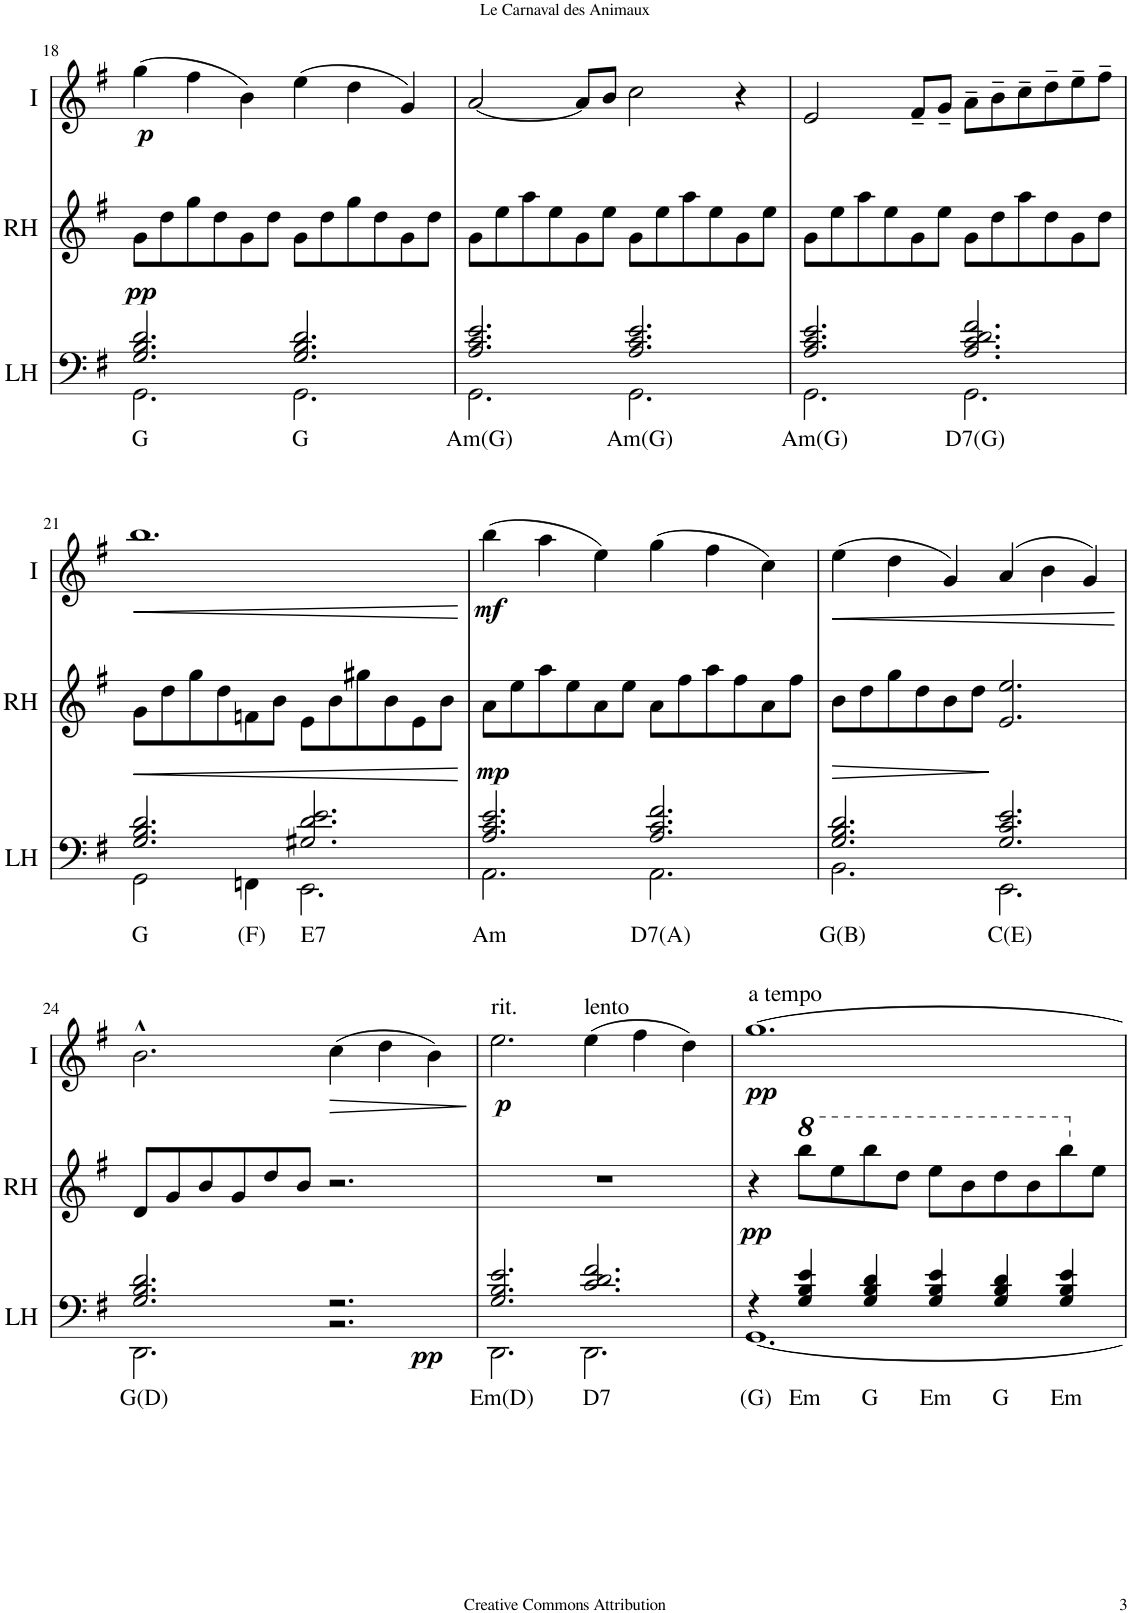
**kern	**text	**dynam	**kern	**dynam	**kern	**dynam
*part3	*part3	*part3	*part2	*part2	*part1	*part1
*staff3	*staff3	*staff3	*staff2	*staff2	*staff1	*staff1
*I"Acc. 2 LH	*	*	*I"Acc. 2 RH	*	*I"Acc. 1	*
*I'LH	*	*	*I'RH	*	*	*
!!LO:PB:g=z
*clefF4	*	*	*clefG2	*	*clefG2	*
*	*	*	*Trd7c12	*	*Trd7c12	*
*k[f#]	*	*	*k[f#]	*	*k[f#]	*
*M6/4	*	*	*M6/4	*	*M6/4	*
=18	=18	=18	=18	=18	=18	=18
*^	*	*	*	*	*	*
!	!	!LO:LY:b	!	!	!LO:DY:b	!	!LO:DY:b
2.G/ 2.B/ 2.d/	2.GG\	G	.	8g\L	pp	(4gg\	p
.	.	.	.	8dd\	.	.	.
.	.	.	.	8gg\	.	4ff#\	.
.	.	.	.	8dd\	.	.	.
.	.	.	.	8g\	.	4b\)	.
.	.	.	.	8dd\J	.	.	.
!	!	!LO:LY:b	!	!	!	!	!
2.G/ 2.B/ 2.d/	2.GG\	G	.	8g\L	.	(4ee\	.
.	.	.	.	8dd\	.	.	.
.	.	.	.	8gg\	.	4dd\	.
.	.	.	.	8dd\	.	.	.
.	.	.	.	8g\	.	4g/)	.
.	.	.	.	8dd\J	.	.	.
=19	=19	=19	=19	=19	=19	=19	=19
!	!	!LO:LY:b	!	!	!	!	!
2.A/ 2.c/ 2.e/	2.GG\	Am(G)	.	8g\L	.	[2a/	.
.	.	.	.	8ee\	.	.	.
.	.	.	.	8aa\	.	.	.
.	.	.	.	8ee\	.	.	.
.	.	.	.	8g\	.	8a/L]	.
.	.	.	.	8ee\J	.	8b/J	.
!	!	!LO:LY:b	!	!	!	!	!
2.A/ 2.c/ 2.e/	2.GG\	Am(G)	.	8g\L	.	2cc\	.
.	.	.	.	8ee\	.	.	.
.	.	.	.	8aa\	.	.	.
.	.	.	.	8ee\	.	.	.
.	.	.	.	8g\	.	4r	.
.	.	.	.	8ee\J	.	.	.
=20	=20	=20	=20	=20	=20	=20	=20
!	!	!LO:LY:b	!	!	!	!	!
2.A/ 2.c/ 2.e/	2.GG\	Am(G)	.	8g\L	.	2e/	.
.	.	.	.	8ee\	.	.	.
.	.	.	.	8aa\	.	.	.
.	.	.	.	8ee\	.	.	.
.	.	.	.	8g\	.	8f#~/L	.
.	.	.	.	8ee\J	.	8g~/J	.
!	!	!LO:LY:b	!	!	!	!	!
2.A/ 2.c/ 2.d/ 2.f#/	2.GG\	D7(G)	.	8g\L	.	8a~\L	.
.	.	.	.	8dd\	.	8b~\	.
.	.	.	.	8aa\	.	8cc~\	.
.	.	.	.	8dd\	.	8dd~\	.
.	.	.	.	8g\	.	8ee~\	.
.	.	.	.	8dd\J	.	8ff#~\J	.
!!LO:LB:g=z
=21	=21	=21	=21	=21	=21	=21	=21
!	!	!LO:LY:b	!	!	!LO:HP:b	!	!LO:HP:b
2.G/ 2.B/ 2.d/	2GG\	G	.	8g\L	<	1.bb	<
.	.	.	.	8dd\	.	.	.
.	.	.	.	8gg\	.	.	.
.	.	.	.	8dd\	.	.	.
!	!	!LO:LY:b	!	!	!	!	!
.	4FFn\	(F)	.	8fn\	.	.	.
.	.	.	.	8b\J	.	.	.
!	!	!LO:LY:b	!	!	!	!	!
2.G#X/ 2.d/ 2.e/	2.EE\	E7	.	8e\L	.	.	.
.	.	.	.	8b\	.	.	.
.	.	.	.	8gg#X\	.	.	.
.	.	.	.	8b\	.	.	.
.	.	.	.	8e\	.	.	.
.	.	.	.	8b\J	.	.	.
*v	*v	*	*	*	*	*	*
.	.	.	.	[	.	[
=22	=22	=22	=22	=22	=22	=22
*^	*	*	*	*	*	*
!	!	!LO:LY:b	!	!	!LO:DY:b	!	!LO:DY:b
2.A/ 2.c/ 2.e/	2.AA\	Am	.	8a\L	mp	(4bb\	mf
.	.	.	.	8ee\	.	.	.
.	.	.	.	8aa\	.	4aa\	.
.	.	.	.	8ee\	.	.	.
.	.	.	.	8a\	.	4ee\)	.
.	.	.	.	8ee\J	.	.	.
!	!	!LO:LY:b	!	!	!	!	!
2.A/ 2.c/ 2.f#/	2.AA\	D7(A)	.	8a\L	.	(4gg\	.
.	.	.	.	8ff#\	.	.	.
.	.	.	.	8aa\	.	4ff#\	.
.	.	.	.	8ff#\	.	.	.
.	.	.	.	8a\	.	4cc\)	.
.	.	.	.	8ff#\J	.	.	.
=23	=23	=23	=23	=23	=23	=23	=23
!	!	!LO:LY:b	!	!	!LO:HP:b	!	!LO:HP:b
2.G/ 2.B/ 2.d/	2.BB\	G(B)	.	8b\L	>	(4ee\	<
.	.	.	.	8dd\	.	.	.
.	.	.	.	8gg\	.	4dd\	.
.	.	.	.	8dd\	.	.	.
.	.	.	.	8b\	.	4g/)	.
.	.	.	.	8dd\J	.	.	.
!	!	!LO:LY:b	!	!	!	!	!
2.G/ 2.c/ 2.e/	2.EE\	C(E)	.	2.e/ 2.ee/	]	(4a/	.
.	.	.	.	.	.	4b\	.
.	.	.	.	.	.	4g/)	.
*v	*v	*	*	*	*	*	*
.	.	.	.	.	.	[
!!LO:LB:g=z
=24	=24	=24	=24	=24	=24	=24
*^	*	*	*	*	*	*
!	!	!LO:LY:b	!	!	!	!	!
2.G/ 2.B/ 2.d/	2.DD\	G(D)	.	8d/L	.	2.b^^\	.
.	.	.	.	8g/	.	.	.
.	.	.	.	8b/	.	.	.
.	.	.	.	8g/	.	.	.
.	.	.	.	8dd/	.	.	.
.	.	.	.	8b/J	.	.	.
!	!	!	!LO:DY:b	!	!	!	!LO:HP:b
2.r	2.r	.	pp	2.r	.	(4cc\	>
.	.	.	.	.	.	4dd\	.
.	.	.	.	.	.	4b\)	.
*v	*v	*	*	*	*	*	*
.	.	.	.	.	.	]
=25	=25	=25	=25	=25	=25	=25
*^	*	*	*	*	*	*
!	!	!	!	!	!	!LO:TX:a:t=rit.	!
!	!	!LO:LY:b	!	!	!	!	!LO:DY:b
2.G/ 2.B/ 2.e/	2.DD\	Em(D)	.	1.r	.	2.ee\	p
!	!	!	!	!	!	!LO:TX:a:t=lento	!
!	!	!LO:LY:b	!	!	!	!	!
2.c/ 2.d/ 2.f#/	2.DD\	D7	.	.	.	(4ee\	.
.	.	.	.	.	.	4ff#\	.
.	.	.	.	.	.	4dd\)	.
=26	=26	=26	=26	=26	=26	=26	=26
!	!	!	!	!	!	!LO:TX:a:t=a tempo	!
!	!	!LO:LY:b	!	!	!LO:DY:b	!	!LO:DY:b
4r	[1.GG	(G)	.	4r	pp	[1.gg	pp
!	!	!LO:LY:b	!	!	!	!	!
*	*	*	*	*8va	*	*	*
4G/ 4B/ 4e/	.	Em	.	8bbb\L	.	.	.
.	.	.	.	8eee\	.	.	.
!	!	!LO:LY:b	!	!	!	!	!
4G/ 4B/ 4d/	.	G	.	8bbb\	.	.	.
.	.	.	.	8ddd\J	.	.	.
!	!	!LO:LY:b	!	!	!	!	!
4G/ 4B/ 4e/	.	Em	.	8eee\L	.	.	.
.	.	.	.	8bb\	.	.	.
!	!	!LO:LY:b	!	!	!	!	!
4G/ 4B/ 4d/	.	G	.	8ddd\	.	.	.
.	.	.	.	8bb\	.	.	.
!	!	!LO:LY:b	!	!	!	!	!
*	*	*	*	*X8va	*	*	*
4G/ 4B/ 4e/	.	Em	.	8bb\	.	.	.
.	.	.	.	8ee\J	.	.	.
*v	*v	*	*	*	*	*	*
=	=	=	=	=	=	=
*-	*-	*-	*-	*-	*-	*-
